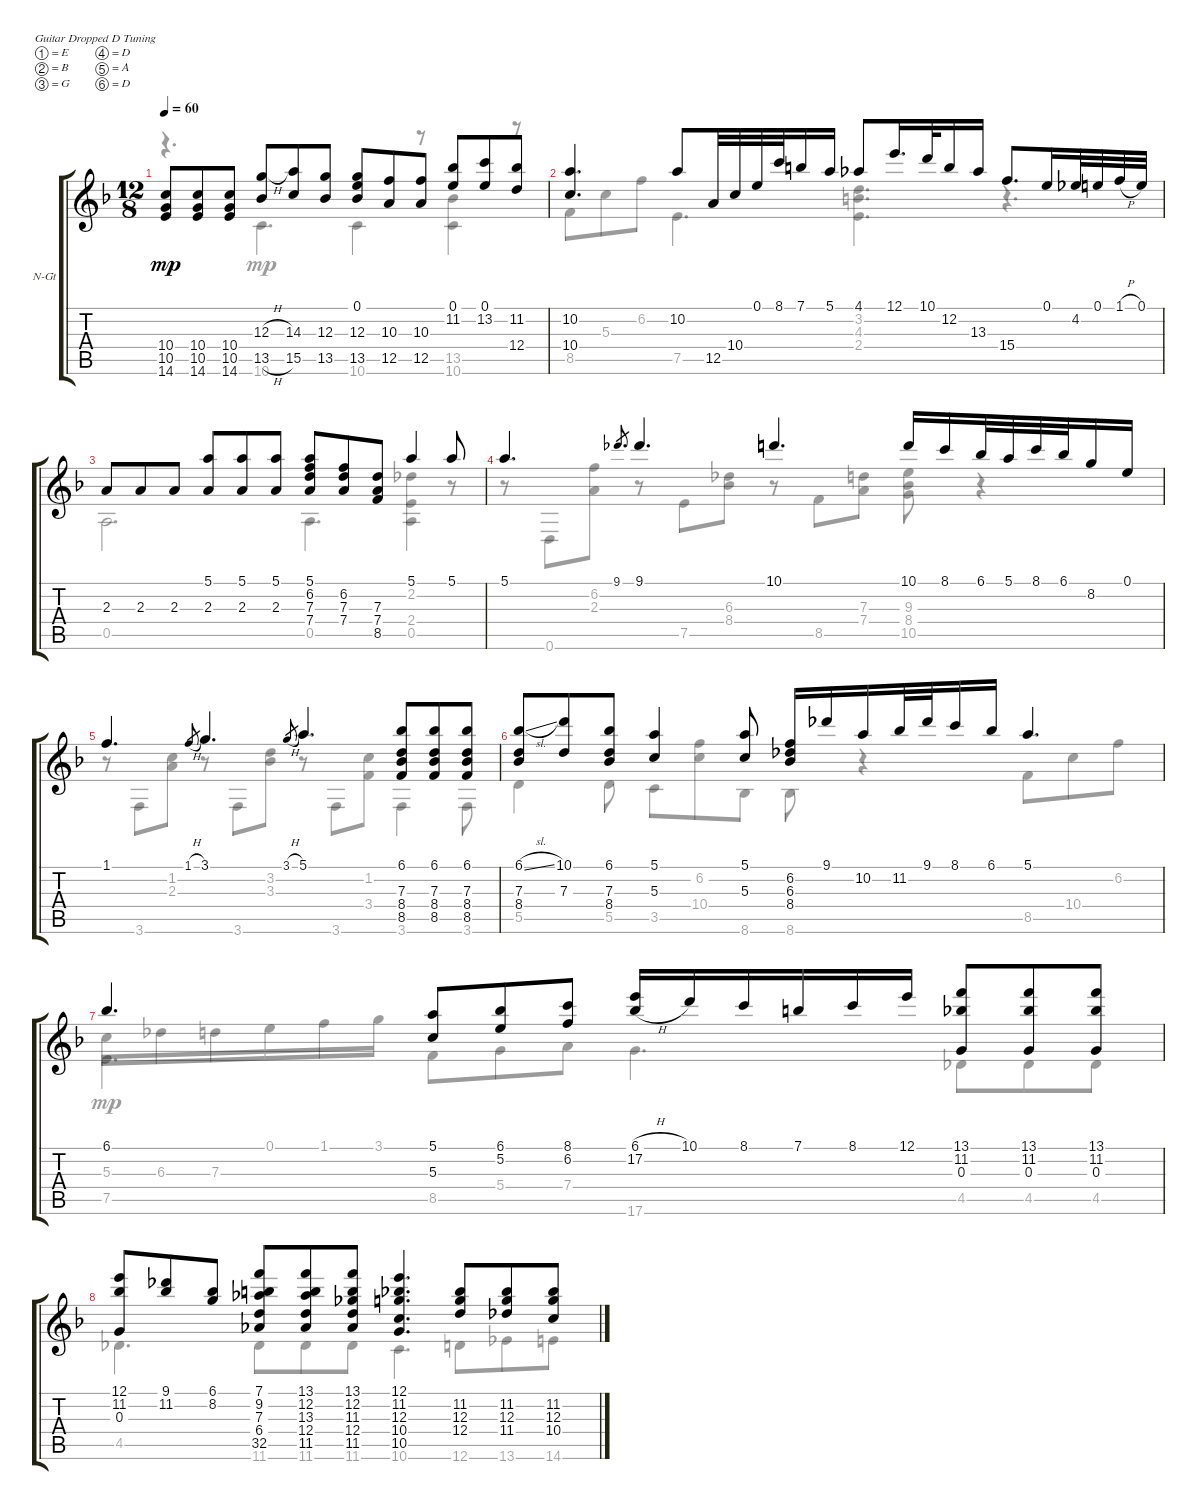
\defaultSystemsLayout 4
\bracketExtendMode groupsimilarinstruments
\firstSystemTrackNameOrientation horizontal
\otherSystemsTrackNameOrientation horizontal
\track ("Nylon Guitar" "N-Gt") {instrument acousticguitarnylon}
\staff {score tabs}
\tuning (E4 B3 G3 D3 A2 D2)
\voice
\ts (12 8)
\tempo 60
\clef g2
\ks f
(10.4 10.5 14.6).8{dy mp} (14.6 10.5 10.4).8 (10.4 10.5 14.6).8 (13.5{h} 12.3{h}).8 (14.3 15.5).8 (12.3 13.5).8 (13.5 0.1 12.3).8 (10.3 12.5).8 (12.5 10.3).8 (0.1 11.2).8 (13.2 0.1).8 (12.4 11.2).8 |
(10.2 10.4).4{d} 10.2.8 12.5.32 10.4.32 0.1.32 8.1.32 7.1.16 5.1.16 4.1.8 12.1.16{d} 10.1.32 12.2.16 13.3.16 15.4.8{d} 0.1.16 4.2.32 0.1.32 1.1{h}.32 0.1.32 |
2.3.8 2.3.8 2.3.8 (2.3 5.1).8 (5.1 2.3).8 (2.3 5.1).8 (5.1 6.2 7.3 7.4).8 (7.4 7.3 6.2).8 (7.3 7.4 8.5).8 5.1.4 5.1.8 |
5.1.4{d} 9.1.8{d gr} 9.1.4{d} 10.1.4{d} 10.1.16 8.1.16 6.1.32 5.1.32 8.1.32 6.1.32 8.2.16 0.1.16 |
1.1.4{d} 1.1{h}.8{gr} 3.1.4{d} 3.1{h}.8{gr} 5.1.4{d} (6.1 7.3 8.4 8.5).8 (8.5 8.4 7.3 6.1).8 (6.1 7.3 8.4 8.5).8 |
(6.1{sl} 7.3 8.4).8 (10.1 7.3).8 (6.1 7.3 8.4).8 (5.3 5.1).4 (5.3 5.1).8 (6.2 6.3 8.4).16 9.1.16 10.2.16 11.2.32 9.1.32 8.1.16 6.1.16 5.1.4{d} |
6.1.4{d} (5.1 5.3).8 (5.2 6.1).8 (8.1 6.2).8 (6.1{h} 17.2).16 10.1.16 8.1.16 7.1.16 8.1.16 12.1.16 (13.1 11.2 0.3).8 (13.1 11.2 0.3).8 (13.1 11.2 0.3).8 |
(11.2 12.1 0.3).8 (11.2 9.1).8 (8.2 6.1).8 (6.4 7.3 9.2 7.1 32.5).8 (13.1 12.2 13.3 12.4 11.5).8 (11.5 12.4 11.3 12.2 13.1).8 (12.1 11.2 12.3 10.4 10.5).4{d} (12.4 12.3 11.2).8 (11.2 12.3 11.4).8 (10.4 12.3 11.2).8
\voice
\clef g2
\ottava regular
\simile none
\ks f
r.4{d dy mp} 10.6.4{d} 10.6.4 r.8 (10.6 13.5).4 r.8 |
8.5.8 5.3.8 6.2.8 7.5.4{d} (3.2 4.3 2.4).4{d} r.4{d} |
0.5.2{d} 0.5.4{d} (0.5 2.4 2.2).4 r.8 |
r.8 0.6.8 (2.3 6.2).8 r.8 7.5.8 (8.4 6.3).8 r.8 8.5.8 (7.4 7.3).8 (9.3 8.4 10.5).8 r.4 |
r.8 3.6.8 (2.3 1.2).8 r.8 3.6.8 (3.2 3.3).8 r.8 3.6.8 (3.4 1.2).8 3.6.4 3.6.8 |
5.5.4 5.5.8 3.5.8 (6.2 10.4).8 8.6.8 8.6.8 r.4 8.5.8 10.4.8 6.2.8 |
7.5.4{d} 8.5.8 5.4.8 7.4.8 17.6.4{d} 4.5.8 4.5.8 4.5.8 |
4.5.4{d} 11.6.8 11.6.8 11.6.8 10.6.4{d} 12.6.8 13.6.8 14.6.8
\voice
\clef g2
\ottava regular
\simile none
\ks f
|
|
|
|
|
|
5.3.16 6.3.16 7.3.16 0.1.16 1.1.16 3.1.16 |
